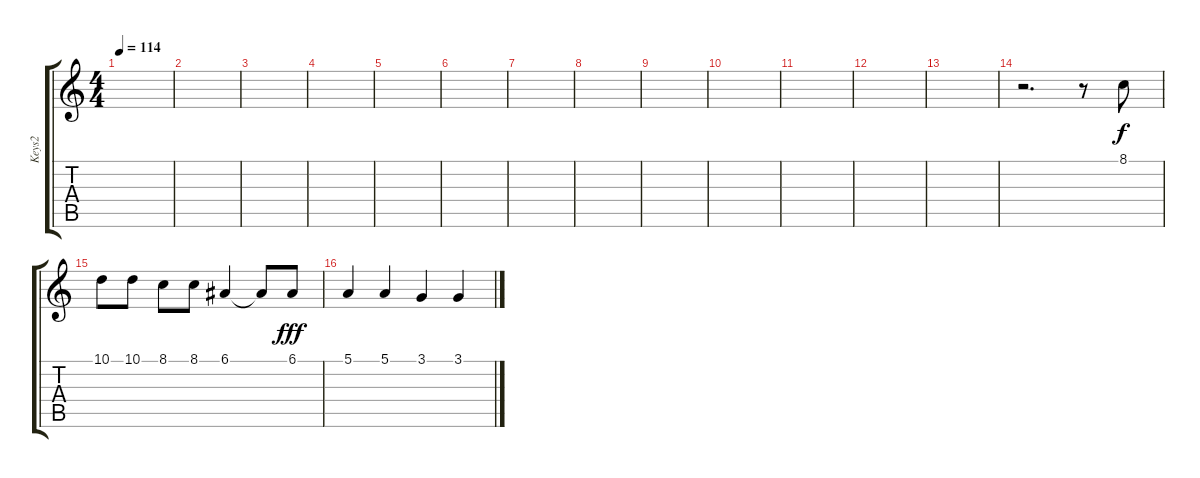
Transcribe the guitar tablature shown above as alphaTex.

\track ("Keys2" "Keys2") {instrument choiraahs}
\staff {score tabs}
\tuning (E4 B3 G3 D3 A2 E2) {hide}
\ts (4 4)
\tempo 114
\clef g2
\ks c
|
|
|
|
|
|
|
|
|
|
|
|
|
r.2{d} r.8 8.1.8 |
10.1.8 10.1.8 8.1.8 8.1.8 6.1.4 6.1{t}.8{dy f} 6.1.8{dy fff} |
5.1.4 5.1.4 3.1.4 3.1.4
